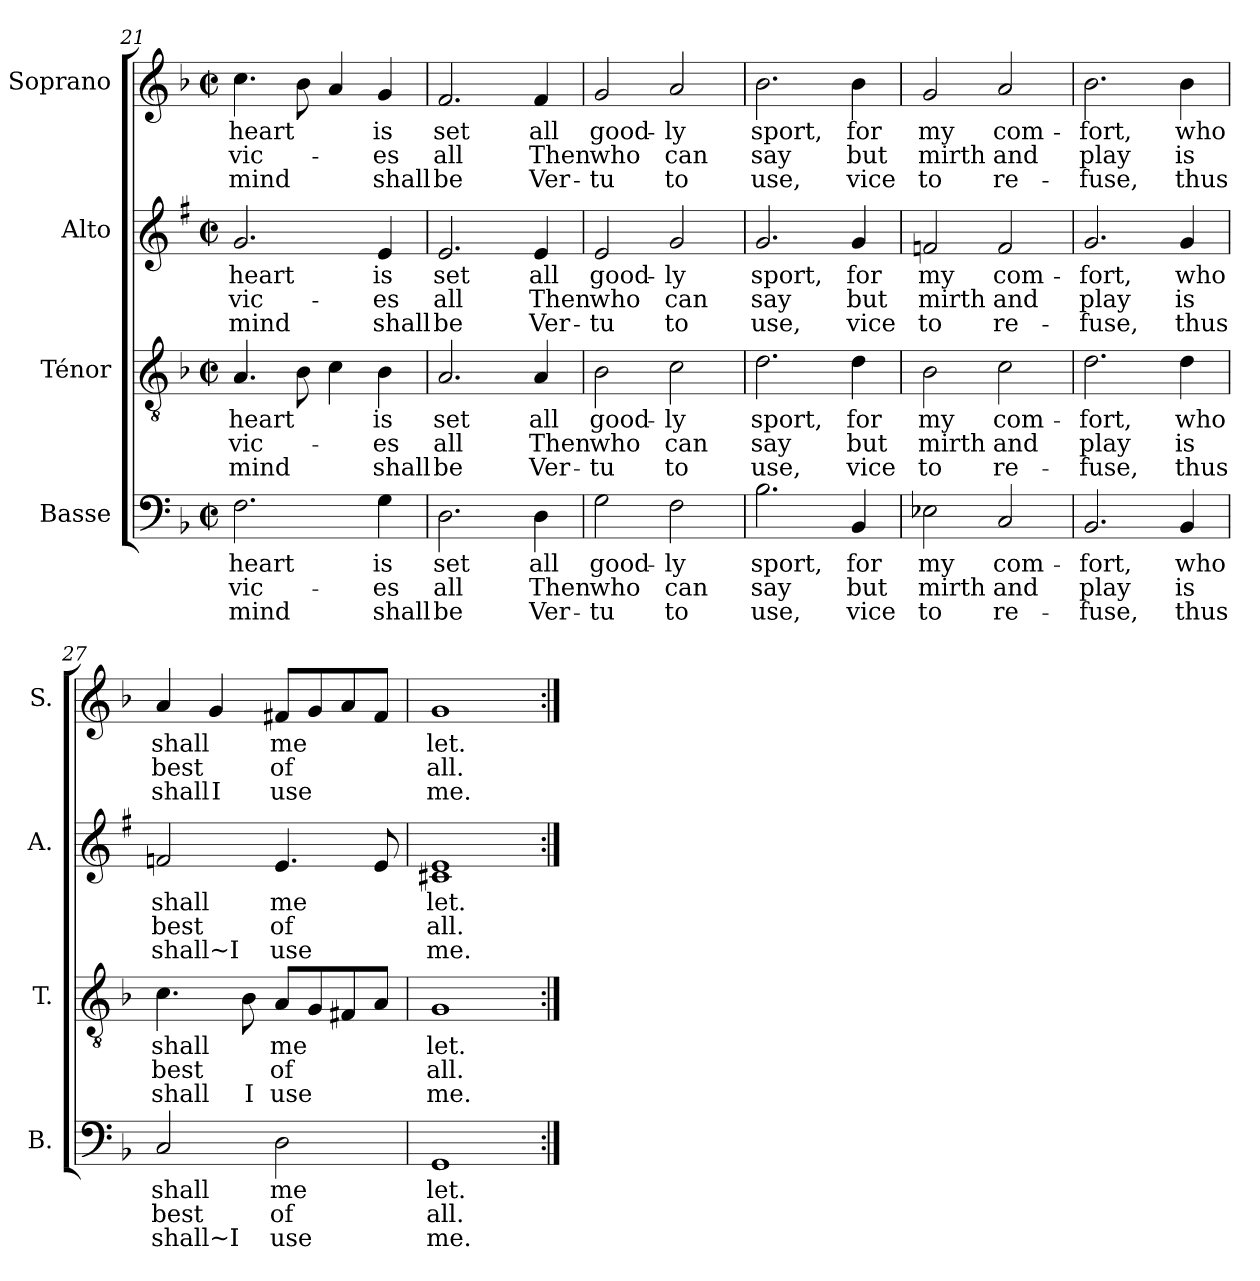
**kern	**text	**text	**text	**kern	**text	**text	**text	**kern	**text	**text	**text	**kern	**text	**text	**text
*part4	*part4	*part4	*part4	*part3	*part3	*part3	*part3	*part2	*part2	*part2	*part2	*part1	*part1	*part1	*part1
*staff4	*staff4	*staff4	*staff4	*staff3	*staff3	*staff3	*staff3	*staff2	*staff2	*staff2	*staff2	*staff1	*staff1	*staff1	*staff1
*I"Basse	*	*	*	*I"Ténor	*	*	*	*I"Alto	*	*	*	*I"Soprano	*	*	*
*I'B.	*	*	*	*I'T.	*	*	*	*I'A.	*	*	*	*I'S.	*	*	*
!!LO:LB:g=z
*clefF4	*	*	*	*clefGv2	*	*	*	*clefG2	*	*	*	*clefG2	*	*	*
*	*	*	*	*	*	*	*	*ITrd1c2	*	*	*	*	*	*	*
*k[b-]	*	*	*	*k[b-]	*	*	*	*k[b-]	*	*	*	*k[b-]	*	*	*
*F:	*	*	*	*F:	*	*	*	*F:	*	*	*	*F:	*	*	*
*M2/2	*	*	*	*M2/2	*	*	*	*M2/2	*	*	*	*M2/2	*	*	*
*met(c|)	*	*	*	*met(c|)	*	*	*	*met(c|)	*	*	*	*met(c|)	*	*	*
=21	=21	=21	=21	=21	=21	=21	=21	=21	=21	=21	=21	=21	=21	=21	=21
2.F\	heart	vic-	mind	4.A/	heart	vic-	mind	2.f/	heart	vic-	mind	4.cc\	heart	vic-	mind
.	.	.	.	8B-\	.	.	.	.	.	.	.	8b-\	.	.	.
.	.	.	.	4c\	.	.	.	.	.	.	.	4a/	.	.	.
4G\	is	-es	shall	4B-\	is	-es	shall	4d/	is	-es	shall	4g/	is	-es	shall
=22	=22	=22	=22	=22	=22	=22	=22	=22	=22	=22	=22	=22	=22	=22	=22
2.D\	set	all	be	2.A/	set	all	be	2.d/	set	all	be	2.f/	set	all	be
4D\	all	Then	Ver-	4A/	all	Then	Ver-	4d/	all	Then	Ver-	4f/	all	Then	Ver-
=23	=23	=23	=23	=23	=23	=23	=23	=23	=23	=23	=23	=23	=23	=23	=23
2G\	good-	who	-tu	2B-\	good-	who	-tu	2d/	good-	who	-tu	2g/	good-	who	-tu
2F\	-ly	can	to	2c\	-ly	can	to	2f/	-ly	can	to	2a/	-ly	can	to
=24	=24	=24	=24	=24	=24	=24	=24	=24	=24	=24	=24	=24	=24	=24	=24
2.B-\	sport,	say	use,	2.d\	sport,	say	use,	2.f/	sport,	say	use,	2.b-\	sport,	say	use,
4BB-/	for	but	vice	4d\	for	but	vice	4f/	for	but	vice	4b-\	for	but	vice
=25	=25	=25	=25	=25	=25	=25	=25	=25	=25	=25	=25	=25	=25	=25	=25
2E-X\	my	mirth	to	2B-\	my	mirth	to	2e-X/	my	mirth	to	2g/	my	mirth	to
2C/	com-	and	re-	2c\	com-	and	re-	2e-/	com-	and	re-	2a/	com-	and	re-
=26	=26	=26	=26	=26	=26	=26	=26	=26	=26	=26	=26	=26	=26	=26	=26
2.BB-/	-fort,	play	-fuse,	2.d\	-fort,	play	-fuse,	2.f/	-fort,	play	-fuse,	2.b-\	-fort,	play	-fuse,
4BB-/	who	is	thus	4d\	who	is	thus	4f/	who	is	thus	4b-\	who	is	thus
=27	=27	=27	=27	=27	=27	=27	=27	=27	=27	=27	=27	=27	=27	=27	=27
2C/	shall	best	shall~I	4.c\	shall	best	shall	2e-X/	shall	best	shall~I	4a/	shall	best	shall
.	.	.	.	.	.	.	.	.	.	.	.	4g/	.	.	I
.	.	.	.	8B-\	.	.	I	.	.	.	.	.	.	.	.
2D\	me	of	use	8A/L	me	of	use	4.d/	me	of	use	8f#X/L	me	of	use
.	.	.	.	8G/	.	.	.	.	.	.	.	8g/	.	.	.
.	.	.	.	8F#X/	.	.	.	.	.	.	.	8a/	.	.	.
.	.	.	.	8A/J	.	.	.	8d/	.	.	.	8f#/J	.	.	.
=28	=28	=28	=28	=28	=28	=28	=28	=28	=28	=28	=28	=28	=28	=28	=28
1GG	let.	all.	me.	1G	let.	all.	me.	1Bn 1d	let.	all.	me.	1g	let.	all.	me.
=:|!	=:|!	=:|!	=:|!	=:|!	=:|!	=:|!	=:|!	=:|!	=:|!	=:|!	=:|!	=:|!	=:|!	=:|!	=:|!
*-	*-	*-	*-	*-	*-	*-	*-	*-	*-	*-	*-	*-	*-	*-	*-
